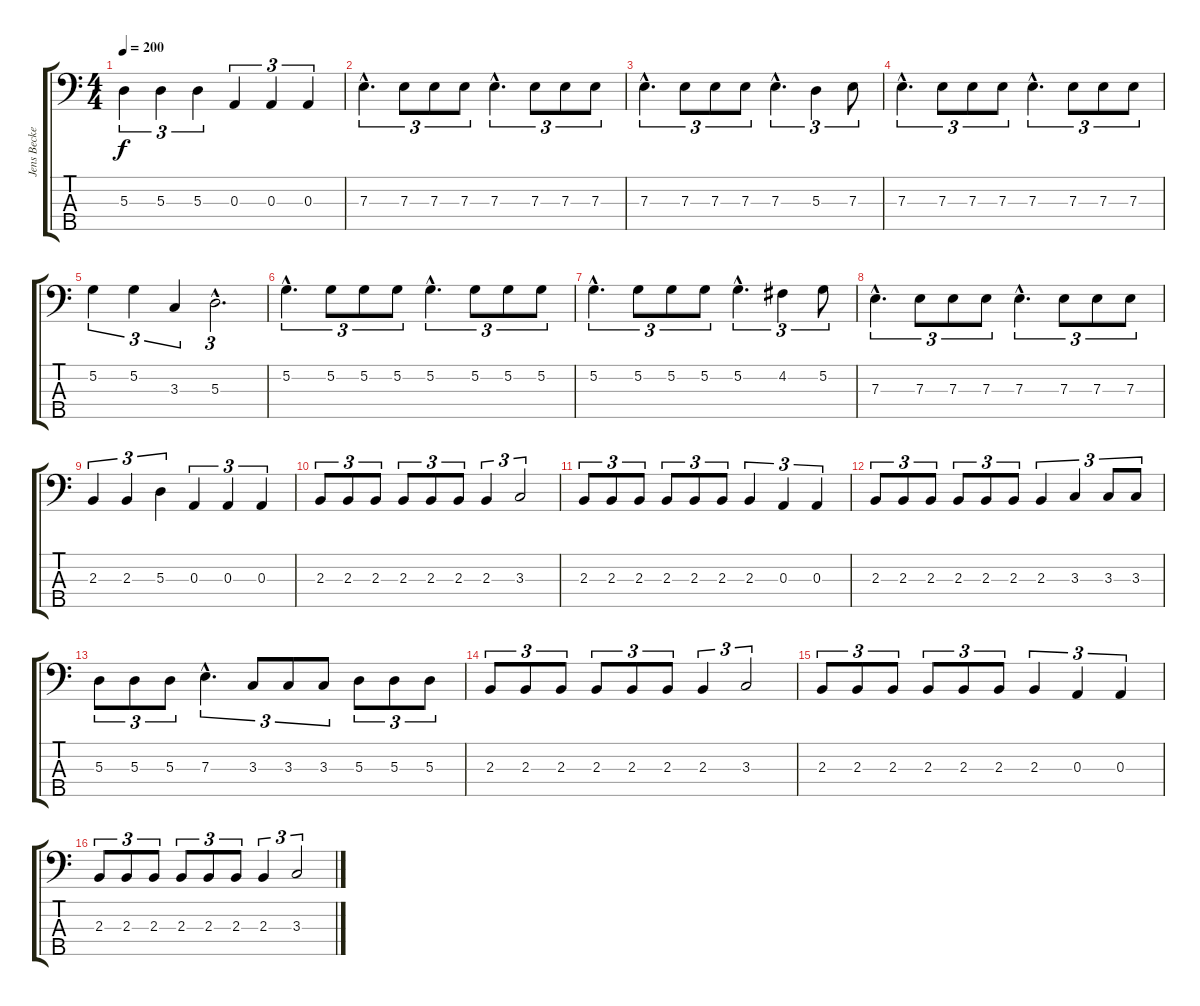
\track ("Jens Becker" "Jens Becke") {instrument electricbassfinger}
\staff {score tabs}
\tuning (G2 D2 A1 E1 B0) {hide}
\ts (4 4)
\tempo 200
\clef f4
\ks c
5.3.4{tu (3 2) dy f} 5.3.4{tu (3 2)} 5.3.4{tu (3 2)} 0.3.4{tu (3 2)} 0.3.4{tu (3 2)} 0.3.4{tu (3 2)} |
7.3{hac}.4{d tu (3 2)} 7.3.8{tu (3 2)} 7.3.8{tu (3 2)} 7.3.8{tu (3 2)} 7.3{hac}.4{d tu (3 2)} 7.3.8{tu (3 2)} 7.3.8{tu (3 2)} 7.3.8{tu (3 2)} |
7.3{hac}.4{d tu (3 2)} 7.3.8{tu (3 2)} 7.3.8{tu (3 2)} 7.3.8{tu (3 2)} 7.3{hac}.4{d tu (3 2)} 5.3.4{tu (3 2)} 7.3.8{tu (3 2)} |
7.3{hac}.4{d tu (3 2)} 7.3.8{tu (3 2)} 7.3.8{tu (3 2)} 7.3.8{tu (3 2)} 7.3{hac}.4{d tu (3 2)} 7.3.8{tu (3 2)} 7.3.8{tu (3 2)} 7.3.8{tu (3 2)} |
5.2.4{tu (3 2) instrument slapbass2} 5.2.4{tu (3 2)} 3.3.4{tu (3 2)} 5.3{hac}.2{d tu (3 2) instrument electricbassfinger} |
5.2{hac}.4{d tu (3 2)} 5.2.8{tu (3 2)} 5.2.8{tu (3 2)} 5.2.8{tu (3 2)} 5.2{hac}.4{d tu (3 2)} 5.2.8{tu (3 2)} 5.2.8{tu (3 2)} 5.2.8{tu (3 2)} |
5.2{hac}.4{d tu (3 2)} 5.2.8{tu (3 2)} 5.2.8{tu (3 2)} 5.2.8{tu (3 2)} 5.2{hac}.4{d tu (3 2)} 4.2.4{tu (3 2)} 5.2.8{tu (3 2)} |
7.3{hac}.4{d tu (3 2)} 7.3.8{tu (3 2)} 7.3.8{tu (3 2)} 7.3.8{tu (3 2)} 7.3{hac}.4{d tu (3 2)} 7.3.8{tu (3 2)} 7.3.8{tu (3 2)} 7.3.8{tu (3 2)} |
2.3.4{tu (3 2)} 2.3.4{tu (3 2)} 5.3.4{tu (3 2)} 0.3.4{tu (3 2)} 0.3.4{tu (3 2)} 0.3.4{tu (3 2)} |
2.3.8{tu (3 2)} 2.3.8{tu (3 2)} 2.3.8{tu (3 2)} 2.3.8{tu (3 2)} 2.3.8{tu (3 2)} 2.3.8{tu (3 2)} 2.3.4{tu (3 2)} 3.3.2{tu (3 2)} |
2.3.8{tu (3 2)} 2.3.8{tu (3 2)} 2.3.8{tu (3 2)} 2.3.8{tu (3 2)} 2.3.8{tu (3 2)} 2.3.8{tu (3 2)} 2.3.4{tu (3 2)} 0.3.4{tu (3 2)} 0.3.4{tu (3 2)} |
2.3.8{tu (3 2)} 2.3.8{tu (3 2)} 2.3.8{tu (3 2)} 2.3.8{tu (3 2)} 2.3.8{tu (3 2)} 2.3.8{tu (3 2)} 2.3.4{tu (3 2)} 3.3.4{tu (3 2)} 3.3.8{tu (3 2)} 3.3.8{tu (3 2)} |
5.3.8{tu (3 2)} 5.3.8{tu (3 2)} 5.3.8{tu (3 2)} 7.3{hac}.4{d tu (3 2)} 3.3.8{tu (3 2)} 3.3.8{tu (3 2)} 3.3.8{tu (3 2)} 5.3.8{tu (3 2)} 5.3.8{tu (3 2)} 5.3.8{tu (3 2)} |
2.3.8{tu (3 2)} 2.3.8{tu (3 2)} 2.3.8{tu (3 2)} 2.3.8{tu (3 2)} 2.3.8{tu (3 2)} 2.3.8{tu (3 2)} 2.3.4{tu (3 2)} 3.3.2{tu (3 2)} |
2.3.8{tu (3 2)} 2.3.8{tu (3 2)} 2.3.8{tu (3 2)} 2.3.8{tu (3 2)} 2.3.8{tu (3 2)} 2.3.8{tu (3 2)} 2.3.4{tu (3 2)} 0.3.4{tu (3 2)} 0.3.4{tu (3 2)} |
2.3.8{tu (3 2)} 2.3.8{tu (3 2)} 2.3.8{tu (3 2)} 2.3.8{tu (3 2)} 2.3.8{tu (3 2)} 2.3.8{tu (3 2)} 2.3.4{tu (3 2)} 3.3.2{tu (3 2)}
